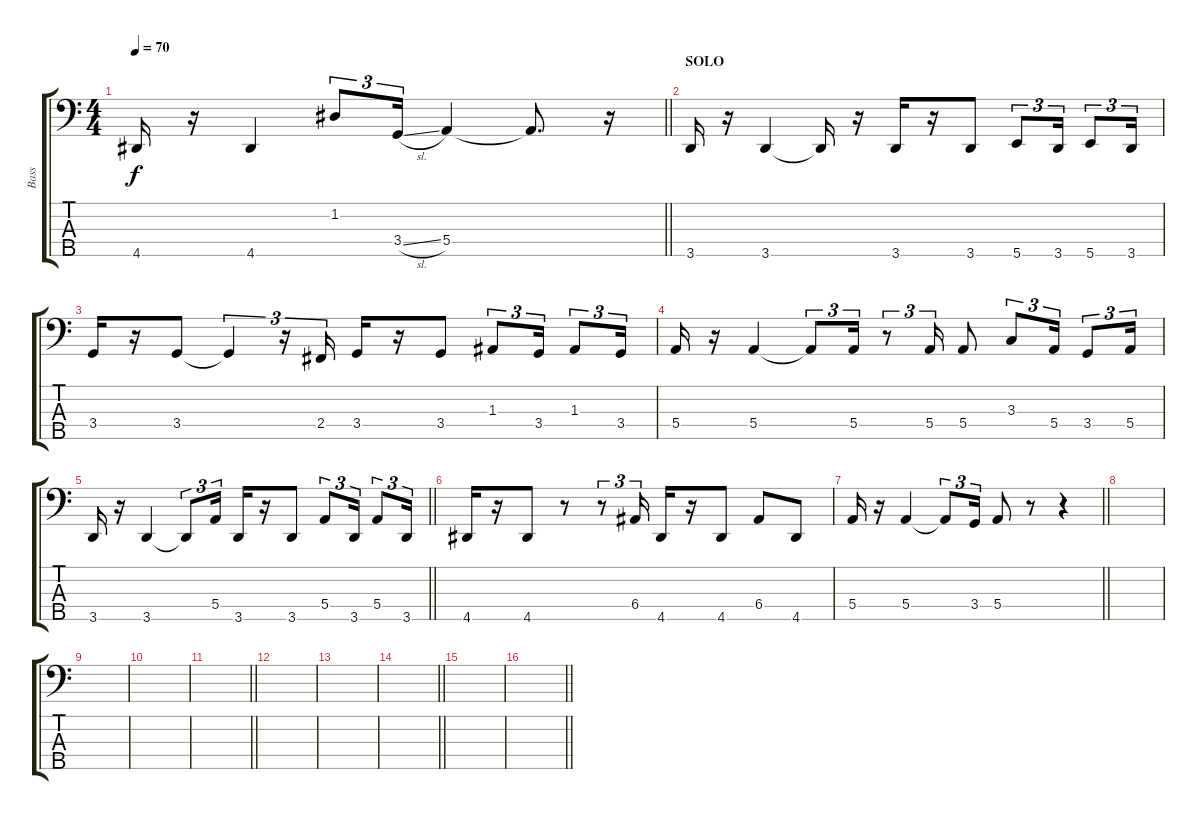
\track ("Bass" "Bass") {instrument electricbassfinger}
\staff {score tabs}
\tuning (G2 D2 A1 E1 B0) {hide}
\ts (4 4)
\section ("" "")
\tempo 70
\clef f4
\barLineRight lightlight
\ks c
4.5.16{dy f} r.16 4.5.4 1.2.8{tu (3 2)} 3.4{sl}.16{tu (3 2)} 5.4.4 5.4{t}.8{d} r.16 |
\section ("" "SOLO")
3.5.16 r.16 3.5.4 3.5{t}.16 r.16 3.5.16 r.16 3.5.8 5.5.8{tu (3 2)} 3.5.16{tu (3 2)} 5.5.8{tu (3 2)} 3.5.16{tu (3 2)} |
3.4.16 r.16 3.4.8 3.4{t}.4{tu (3 2)} r.16{tu (3 2)} 2.4.16{tu (3 2)} 3.4.16 r.16 3.4.8 1.3.8{tu (3 2)} 3.4.16{tu (3 2)} 1.3.8{tu (3 2)} 3.4.16{tu (3 2)} |
5.4.16 r.16 5.4.4 5.4{t}.8{tu (3 2)} 5.4.16{tu (3 2)} r.8{tu (3 2)} 5.4.16{tu (3 2)} 5.4.8 3.3.8{tu (3 2)} 5.4.16{tu (3 2)} 3.4.8{tu (3 2)} 5.4.16{tu (3 2)} |
\barLineRight lightlight
3.5.16 r.16 3.5.4 3.5{t}.8{tu (3 2)} 5.4.16{tu (3 2)} 3.5.16 r.16 3.5.8 5.4.8{tu (3 2)} 3.5.16{tu (3 2)} 5.4.8{tu (3 2)} 3.5.16{tu (3 2)} |
\section ("" "")
4.5.16 r.16 4.5.8 r.8 r.8{tu (3 2)} 6.4.16{tu (3 2)} 4.5.16 r.16 4.5.8 6.4.8 4.5.8 |
\barLineRight lightlight
5.4.16 r.16 5.4.4 5.4{t}.8{tu (3 2)} 3.4.16{tu (3 2)} 5.4.8 r.8 r.4 |
\section ("" "")
|
|
|
\barLineRight lightlight
|
|
|
\barLineRight lightlight
|
\section ("" "")
|
\barLineRight lightlight
